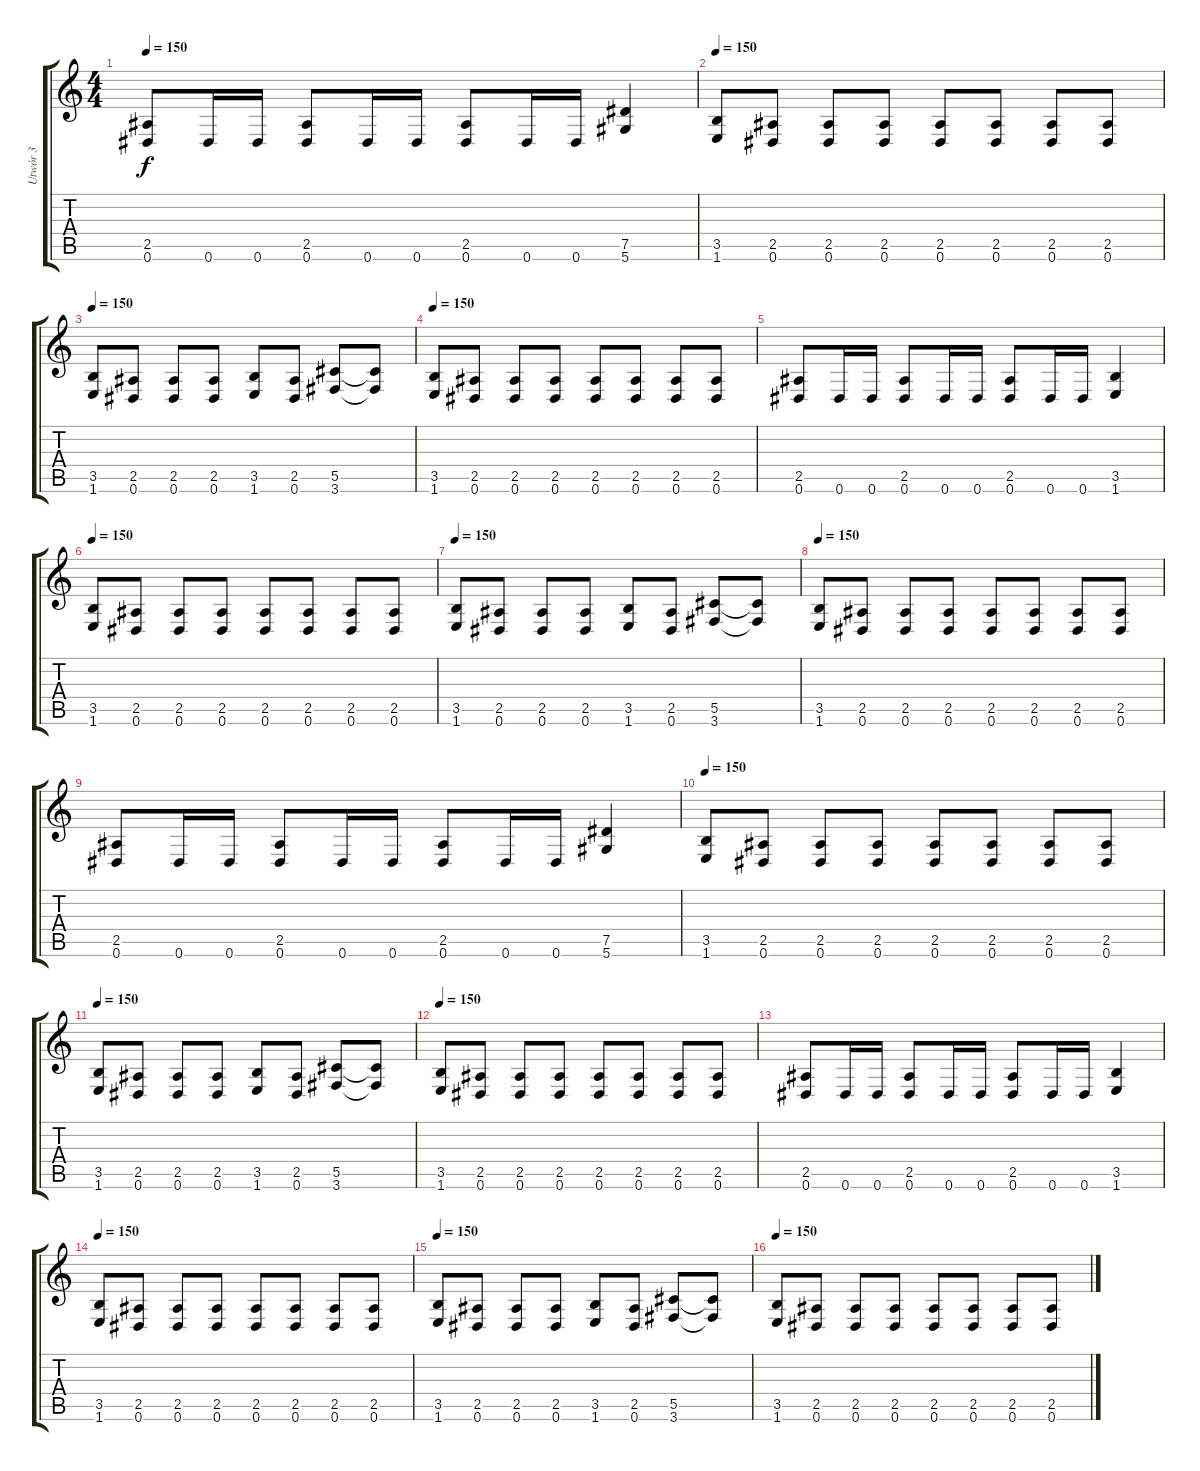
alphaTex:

\track ("Utwór 3" "Utwór 3") {instrument overdrivenguitar}
\staff {score tabs}
\tuning (Eb4 Bb3 Gb3 Db3 Ab2 Eb2) {hide}
\ts (4 4)
\tempo 150
\clef g2
\ks c
(2.5 0.6).8{dy f} 0.6.16 0.6.16 (2.5 0.6).8 0.6.16 0.6.16 (2.5 0.6).8 0.6.16 0.6.16 (7.5 5.6).4 |
\tempo 150
(3.5 1.6).8 (2.5 0.6).8 (2.5 0.6).8 (2.5 0.6).8 (2.5 0.6).8 (2.5 0.6).8 (2.5 0.6).8 (2.5 0.6).8 |
\tempo 150
(3.5 1.6).8 (2.5 0.6).8 (2.5 0.6).8 (2.5 0.6).8 (3.5 1.6).8 (2.5 0.6).8 (5.5 3.6).8 (5.5{t} 3.6{t}).8 |
\tempo 150
(3.5 1.6).8 (2.5 0.6).8 (2.5 0.6).8 (2.5 0.6).8 (2.5 0.6).8 (2.5 0.6).8 (2.5 0.6).8 (2.5 0.6).8 |
(2.5 0.6).8 0.6.16 0.6.16 (2.5 0.6).8 0.6.16 0.6.16 (2.5 0.6).8 0.6.16 0.6.16 (3.5 1.6).4 |
\tempo 150
(3.5 1.6).8 (2.5 0.6).8 (2.5 0.6).8 (2.5 0.6).8 (2.5 0.6).8 (2.5 0.6).8 (2.5 0.6).8 (2.5 0.6).8 |
\tempo 150
(3.5 1.6).8 (2.5 0.6).8 (2.5 0.6).8 (2.5 0.6).8 (3.5 1.6).8 (2.5 0.6).8 (5.5 3.6).8 (5.5{t} 3.6{t}).8 |
\tempo 150
(3.5 1.6).8 (2.5 0.6).8 (2.5 0.6).8 (2.5 0.6).8 (2.5 0.6).8 (2.5 0.6).8 (2.5 0.6).8 (2.5 0.6).8 |
(2.5 0.6).8 0.6.16 0.6.16 (2.5 0.6).8 0.6.16 0.6.16 (2.5 0.6).8 0.6.16 0.6.16 (7.5 5.6).4 |
\tempo 150
(3.5 1.6).8 (2.5 0.6).8 (2.5 0.6).8 (2.5 0.6).8 (2.5 0.6).8 (2.5 0.6).8 (2.5 0.6).8 (2.5 0.6).8 |
\tempo 150
(3.5 1.6).8 (2.5 0.6).8 (2.5 0.6).8 (2.5 0.6).8 (3.5 1.6).8 (2.5 0.6).8 (5.5 3.6).8 (5.5{t} 3.6{t}).8 |
\tempo 150
(3.5 1.6).8 (2.5 0.6).8 (2.5 0.6).8 (2.5 0.6).8 (2.5 0.6).8 (2.5 0.6).8 (2.5 0.6).8 (2.5 0.6).8 |
(2.5 0.6).8 0.6.16 0.6.16 (2.5 0.6).8 0.6.16 0.6.16 (2.5 0.6).8 0.6.16 0.6.16 (3.5 1.6).4 |
\tempo 150
(3.5 1.6).8 (2.5 0.6).8 (2.5 0.6).8 (2.5 0.6).8 (2.5 0.6).8 (2.5 0.6).8 (2.5 0.6).8 (2.5 0.6).8 |
\tempo 150
(3.5 1.6).8 (2.5 0.6).8 (2.5 0.6).8 (2.5 0.6).8 (3.5 1.6).8 (2.5 0.6).8 (5.5 3.6).8 (5.5{t} 3.6{t}).8 |
\tempo 150
(3.5 1.6).8 (2.5 0.6).8 (2.5 0.6).8 (2.5 0.6).8 (2.5 0.6).8 (2.5 0.6).8 (2.5 0.6).8 (2.5 0.6).8
